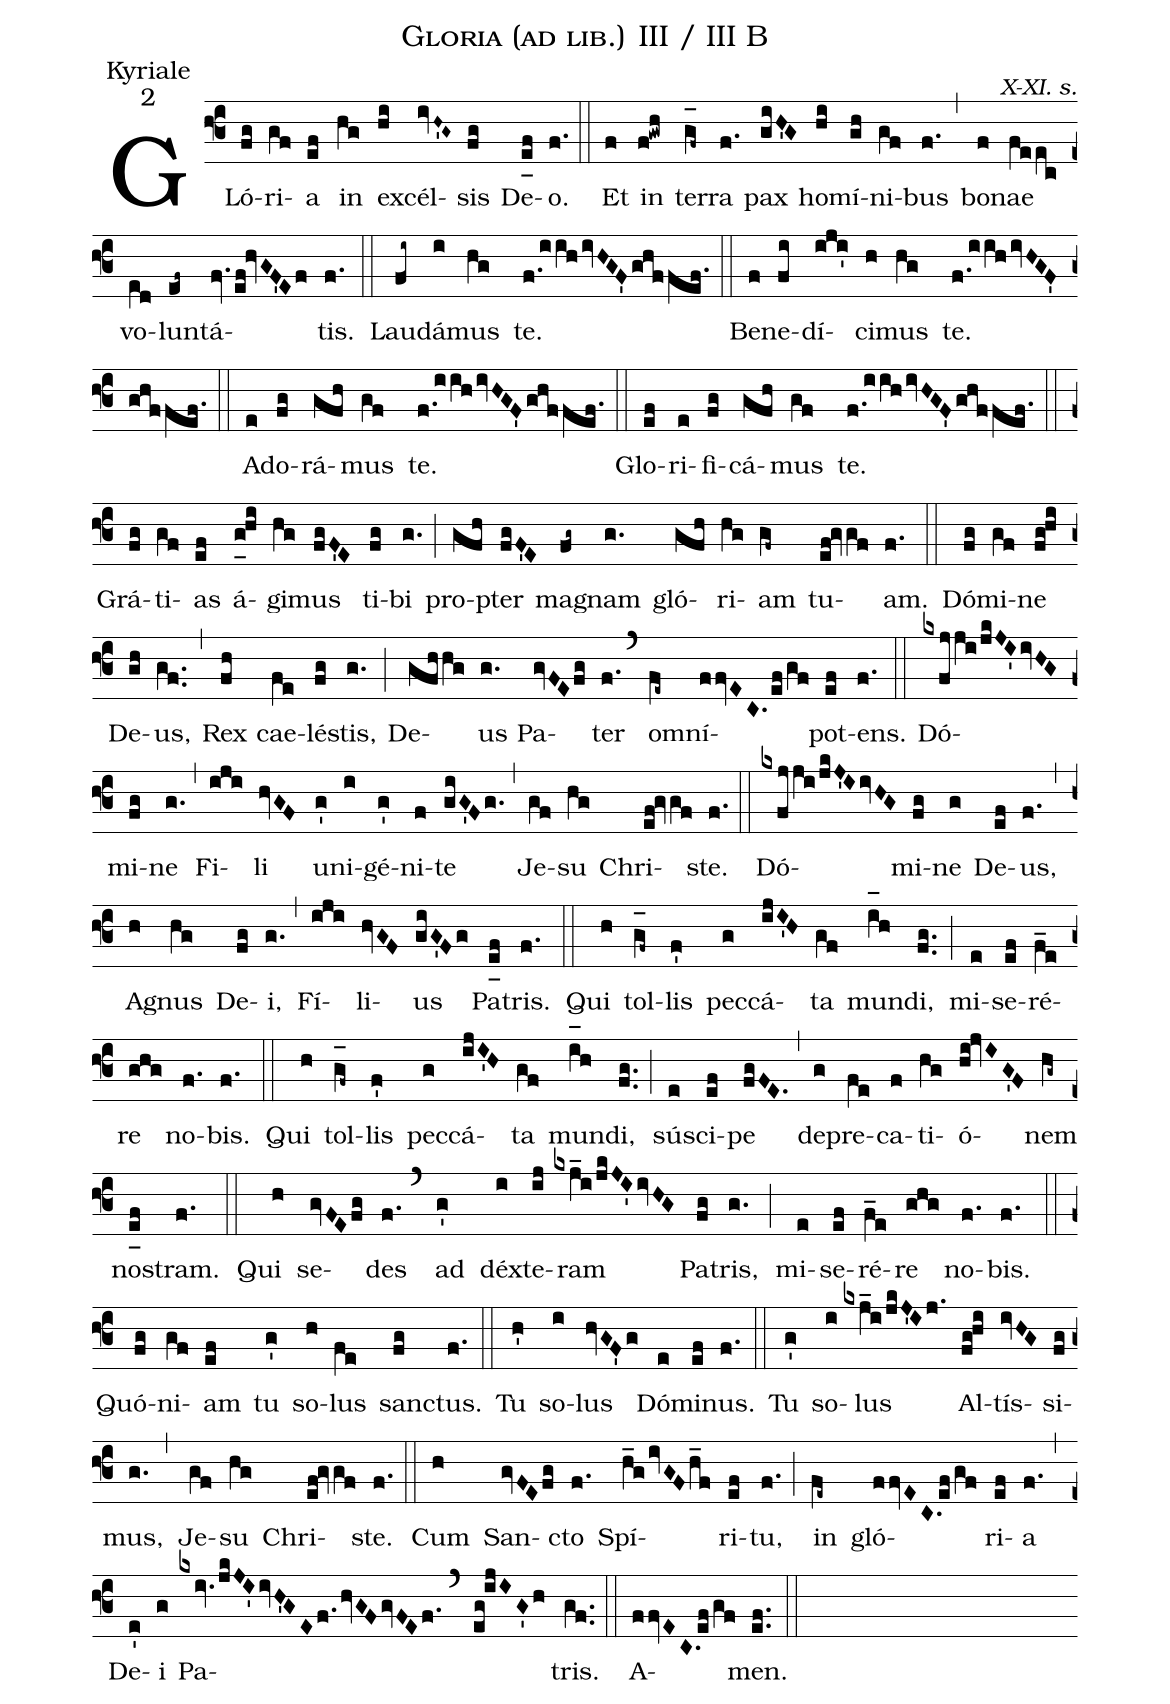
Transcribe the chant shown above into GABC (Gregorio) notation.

name:Gloria (ad lib.) III / III B;
office-part:Kyriale;
mode:2;
commentary:X-XI. s.;
%%
(f3) GLó(fg)ri(gf)a(ef) in(hg) ex(hi)cél(ivH~'G~)sis(fg) De(e_[uh:l]f)o.(f.) (::) Et(f) in(f!gwh) ter(g_[oh:h]f~)ra(f.) pax(giH'G) ho(hi)mí(gh)ni(gf)bus(f.) (,) bo(f)nae(feec) vo(e[ll:1]d)lun(ef~)tá(fv.ef!hvGF'Ef)tis.(f.) (::) Lau(fi~)dá(i)mus(hg) te.(f./[-0.5]iihivHGF'ghffef.) (::) Be(f)ne(fi)dí(iji')ci(h)mus(hg) te.(f./[-0.5]iihivHGF'ghffef.) (::) Ad(e)o(fg)rá(gfh)mus(gf) te.(f./[-0.5]iihivHGF'ghffef.) (::) Glo(ef)ri(e)fi(fg)cá(gfh)mus(gf) te.(f./[-0.5]iihivHGF'ghffef.) (::) Grá(fg)ti(gf)as(ef) á(g_0[uh:l]hi)gi(hg)mus(fgF'E) ti(fg)bi(g.) (;) pro(gfh)pter(fgF'E) ma(fg~)gnam(g.) gló(gfh)ri(hg)am(gf~) tu(ef!gvgf)am.(f.) (::) Dó(fg)mi(gf)ne(fg!hi) De(gh)us,(gf..) (,) Rex(fh) cae(fe)lé(fg)stis,(g.) (;) De(gfhhg)us(g.) Pa(gvFEfg)ter(f.) (`) o(fe~)mní(ffvEC.ef/gf)pot(ef)ens.(f.) (::) Dó(kxfjji/jkJI'ivHG)mi(fg)ne(g.) (,) Fi(iji)li(hvGF) u(g')ni(i)gé(g')ni(f)te(giG'Fg.) (,) Je(gf)su(hg) Chri(ef!gvgf)ste.(f.) (::) Dó(kxfjji/jkJ'IivHG)mi(fg)ne(g) De(ef)us,(f.) (,) A(h)gnus(hg) De(fg)i,(g.) (,) Fí(iji)li(hvGF)us(giG'Fg) Pa(e_[uh:l]f)tris.(f.) (::) Qui(h) tol(g_[oh:h]f~)lis(f') pec(g)cá(ijI'H)ta(gf) mun(i_[oh:h]h)di,(fg..) (;) mi(e)se(ef)ré(f_e)re(ghg) no(f.)bis.(f.) (::) Qui(h) tol(g_[oh:h]f~)lis(f') pec(g)cá(ijI'H)ta(gf) mun(i_[oh:h]h)di,(fg..) (;) sús(e)ci(ef)pe(fgFE.) (,) de(g)pre(fe)ca(f)ti(hg)ó(hi!jvIG'F)nem(hg~) no(e_[uh:l]f)stram.(f.) (::) Qui(h) se(gvFEfg)des(f.) (`) ad(g') déx(i)te(ij)ram(kxj_i/jkJI'ivHG) Pa(fg)tris,(g.) (;) mi(e)se(ef)ré(f_e)re(ghg) no(f.)bis.(f.) (::) Quó(fg)ni(gf)am(ef) tu(g') so(h)lus(fe) san(fg)ctus.(f.) (::) Tu(h') so(i)lus(hvGF'g) Dó(e)mi(ef)nus.(f.) (::) Tu(g') so(i)lus(kxj_i/jkJ'Ij.) Al(fg!hi)tís(ivHG)si(fg)mus,(g.) (,) Je(gf)su(hg) Chri(ef!gvgf)ste.(f.) (::) Cum(h) San(gvFEfg)cto(f.) Spí(h_givGFh_f)ri(ef)tu,(f.) (;) in(fe~) gló(ffvEC./[-0.5]ef/gf)ri(ef)a(f.) (,) De(e')i(g) Pa(kxiv.jkJI'ivH'GEf.hvGFgvFEf.)(`)(eg!ijIG'h)tris.(gf..) (::) A(ffvEC./[-0.5]ef/gf)men.(ef..) (::)
